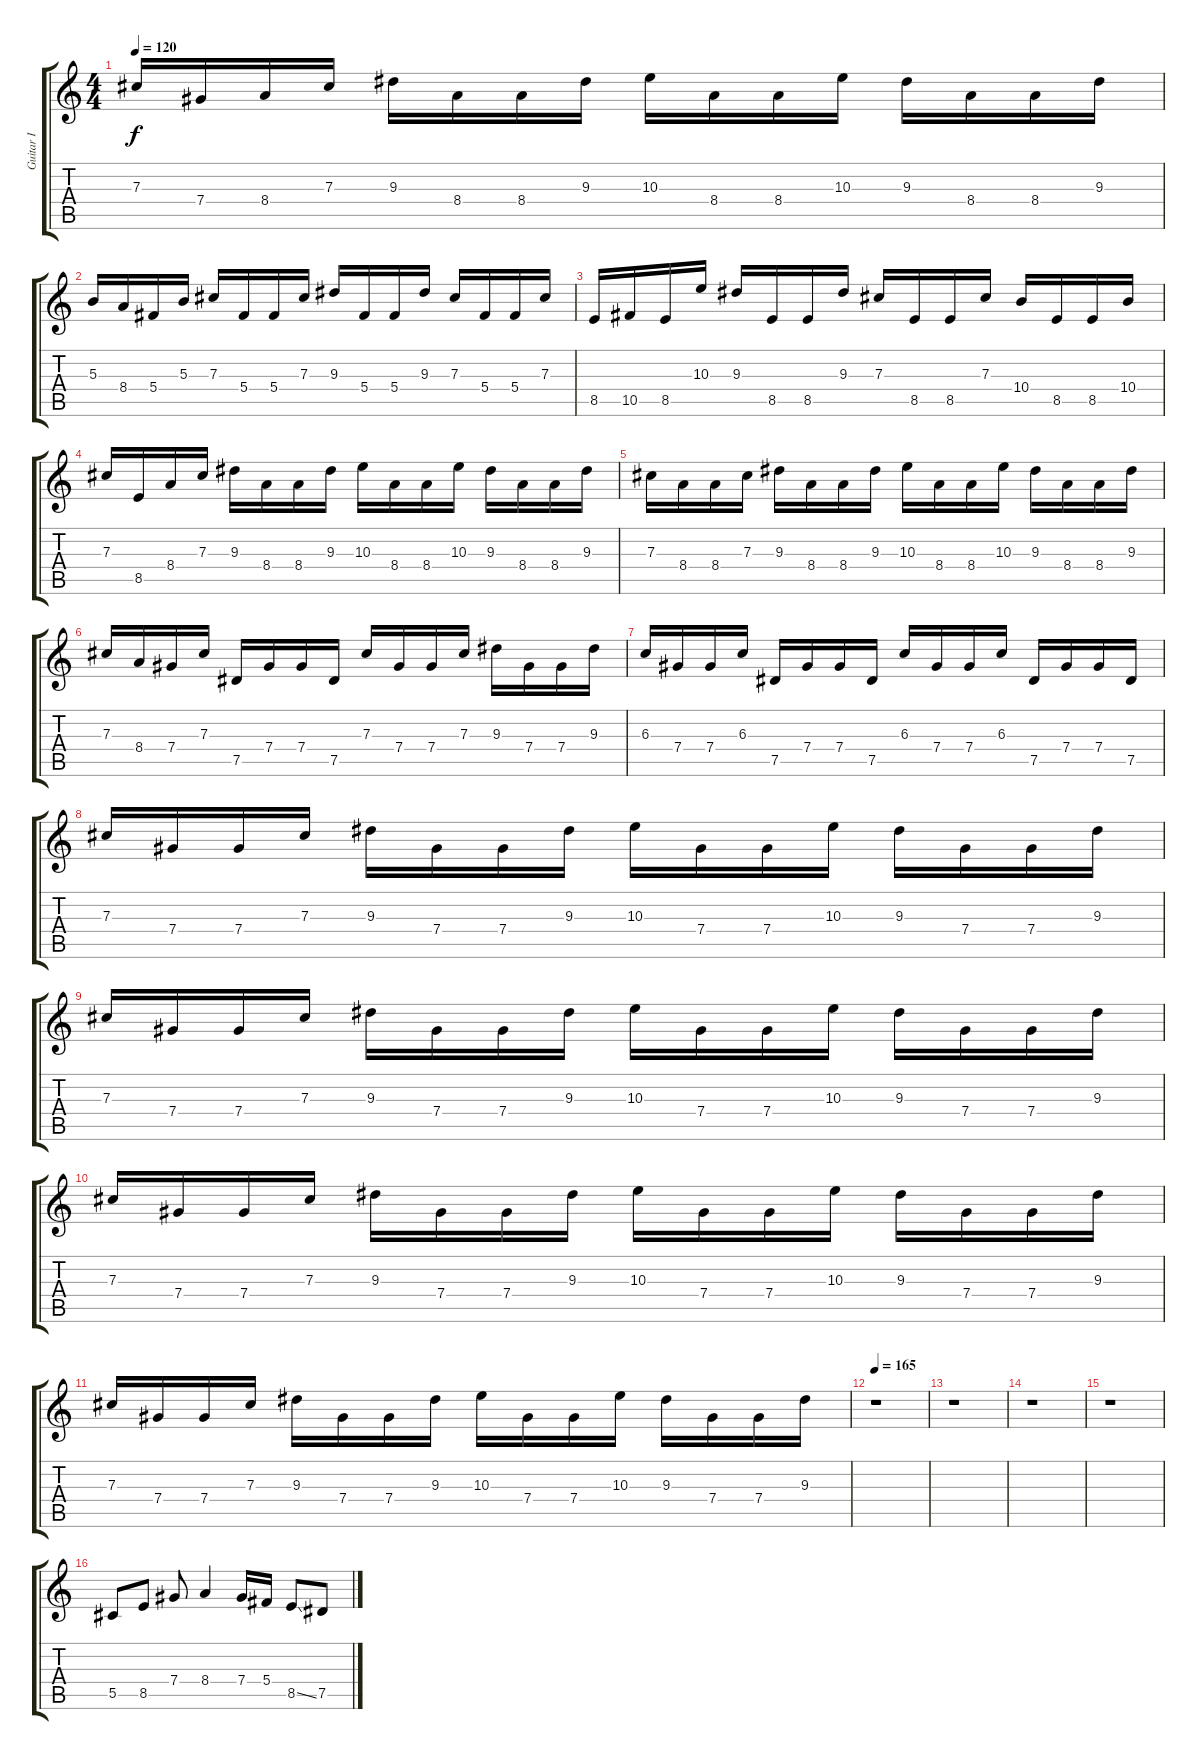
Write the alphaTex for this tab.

\track ("Guitar I" "Guitar I") {instrument overdrivenguitar}
\staff {score tabs}
\tuning (Eb4 Bb3 Gb3 Db3 Ab2 Eb2) {hide}
\ts (4 4)
\tempo 120
\clef g2
\ks c
7.3.16{dy f} 7.4.16 8.4.16 7.3.16 9.3.16 8.4.16 8.4.16 9.3.16 10.3.16 8.4.16 8.4.16 10.3.16 9.3.16 8.4.16 8.4.16 9.3.16 |
5.3.16 8.4.16 5.4.16 5.3.16 7.3.16 5.4.16 5.4.16 7.3.16 9.3.16 5.4.16 5.4.16 9.3.16 7.3.16 5.4.16 5.4.16 7.3.16 |
8.5.16 10.5.16 8.5.16 10.3.16 9.3.16 8.5.16 8.5.16 9.3.16 7.3.16 8.5.16 8.5.16 7.3.16 10.4.16 8.5.16 8.5.16 10.4.16 |
7.3.16{volume 8 balance 16} 8.5.16 8.4.16 7.3.16 9.3.16{volume 8 balance 16} 8.4.16 8.4.16 9.3.16 10.3.16 8.4.16 8.4.16 10.3.16 9.3.16 8.4.16 8.4.16 9.3.16 |
7.3.16{volume 8 balance 16} 8.4.16 8.4.16 7.3.16 9.3.16 8.4.16 8.4.16 9.3.16 10.3.16 8.4.16 8.4.16 10.3.16 9.3.16 8.4.16 8.4.16 9.3.16 |
7.3.16 8.4.16 7.4.16 7.3.16 7.5.16 7.4.16 7.4.16 7.5.16 7.3.16 7.4.16 7.4.16 7.3.16 9.3.16 7.4.16 7.4.16 9.3.16 |
6.3.16 7.4.16 7.4.16 6.3.16 7.5.16 7.4.16 7.4.16 7.5.16 6.3.16 7.4.16 7.4.16 6.3.16 7.5.16 7.4.16 7.4.16 7.5.16 |
7.3.16 7.4.16 7.4.16 7.3.16 9.3.16 7.4.16 7.4.16 9.3.16 10.3.16 7.4.16 7.4.16 10.3.16 9.3.16 7.4.16 7.4.16 9.3.16 |
7.3.16 7.4.16 7.4.16 7.3.16 9.3.16 7.4.16 7.4.16 9.3.16 10.3.16 7.4.16 7.4.16 10.3.16 9.3.16 7.4.16 7.4.16 9.3.16 |
7.3.16 7.4.16 7.4.16 7.3.16 9.3.16 7.4.16 7.4.16 9.3.16 10.3.16 7.4.16 7.4.16 10.3.16 9.3.16 7.4.16 7.4.16 9.3.16 |
7.3.16 7.4.16 7.4.16 7.3.16 9.3.16 7.4.16 7.4.16 9.3.16 10.3.16 7.4.16 7.4.16 10.3.16 9.3.16 7.4.16 7.4.16 9.3.16 |
\tempo 165
r.1 |
r.1 |
r.1 |
r.1 |
5.5.8{volume 15 balance 7 instrument overdrivenguitar} 8.5.8 7.4.8 8.4.4 7.4.16 5.4.16 8.5{ss}.8 7.5.8
